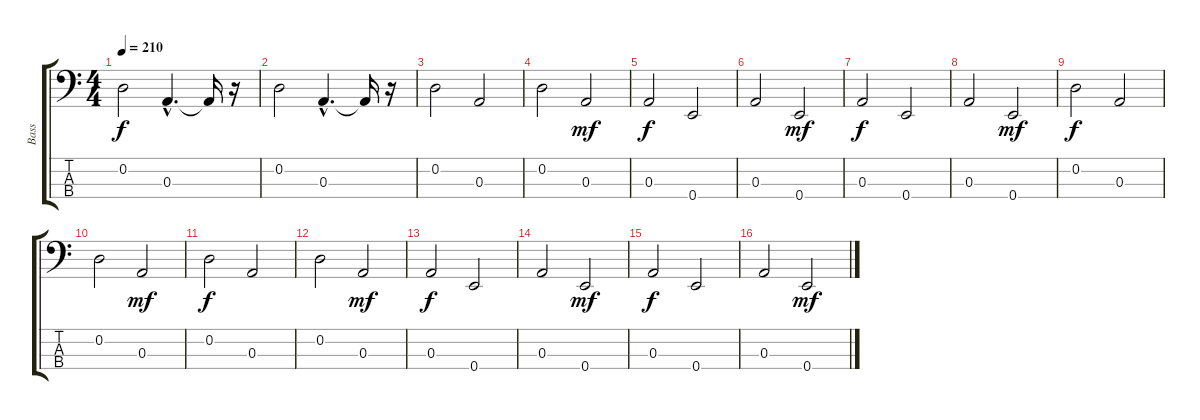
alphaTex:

\track ("Bass  " "Bass  ") {instrument electricbassfinger}
\staff {score tabs}
\tuning (G2 D2 A1 E1) {hide}
\ts (4 4)
\tempo 210
\clef f4
\ks c
0.2.2{dy f} 0.3{hac}.4{d} 0.3{t}.16 r.16 |
0.2.2 0.3{hac}.4{d} 0.3{t}.16 r.16 |
0.2.2 0.3.2 |
0.2.2 0.3.2{dy mf} |
0.3.2{dy f} 0.4.2 |
0.3.2 0.4.2{dy mf} |
0.3.2{dy f} 0.4.2 |
0.3.2 0.4.2{dy mf} |
0.2.2{dy f} 0.3.2 |
0.2.2 0.3.2{dy mf} |
0.2.2{dy f} 0.3.2 |
0.2.2 0.3.2{dy mf} |
0.3.2{dy f} 0.4.2 |
0.3.2 0.4.2{dy mf} |
0.3.2{dy f} 0.4.2 |
0.3.2 0.4.2{dy mf}
